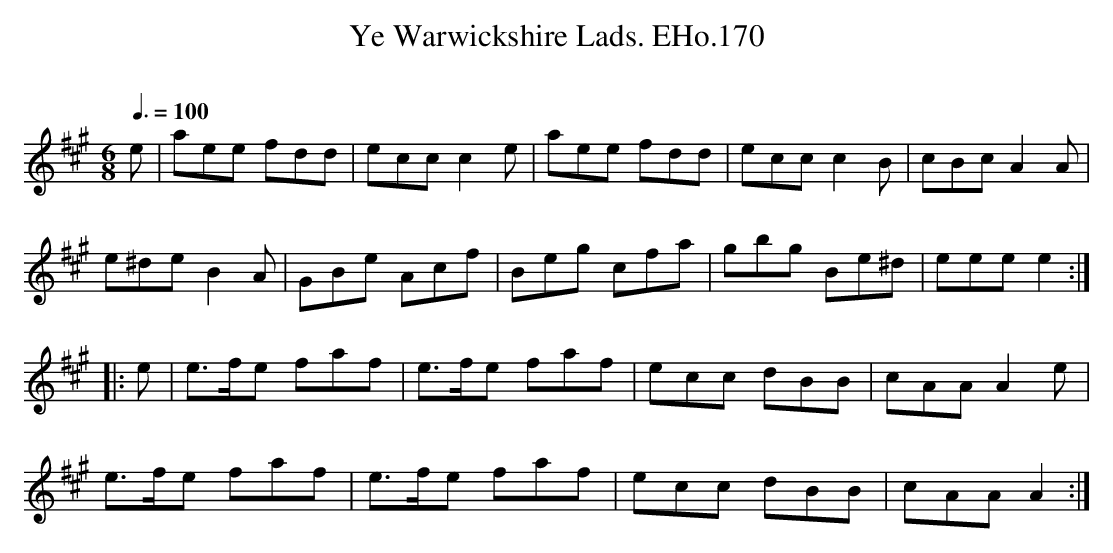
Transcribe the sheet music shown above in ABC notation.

X:1
T:Ye Warwickshire Lads. EHo.170
M:6/8
L:1/8
Q:3/8=100
O:
K:A
e | aee fdd | ecc c2e | aee fdd | ecc c2B | cBc A2A |
e^de B2A | GBe Acf | Beg cfa | gbg Be^d | eeee2 :|
|: e | e>fe faf | e>fe faf | ecc dBB | cAA A2e|
e>fe faf | e>fe faf | ecc dBB | cAA A2 :|
